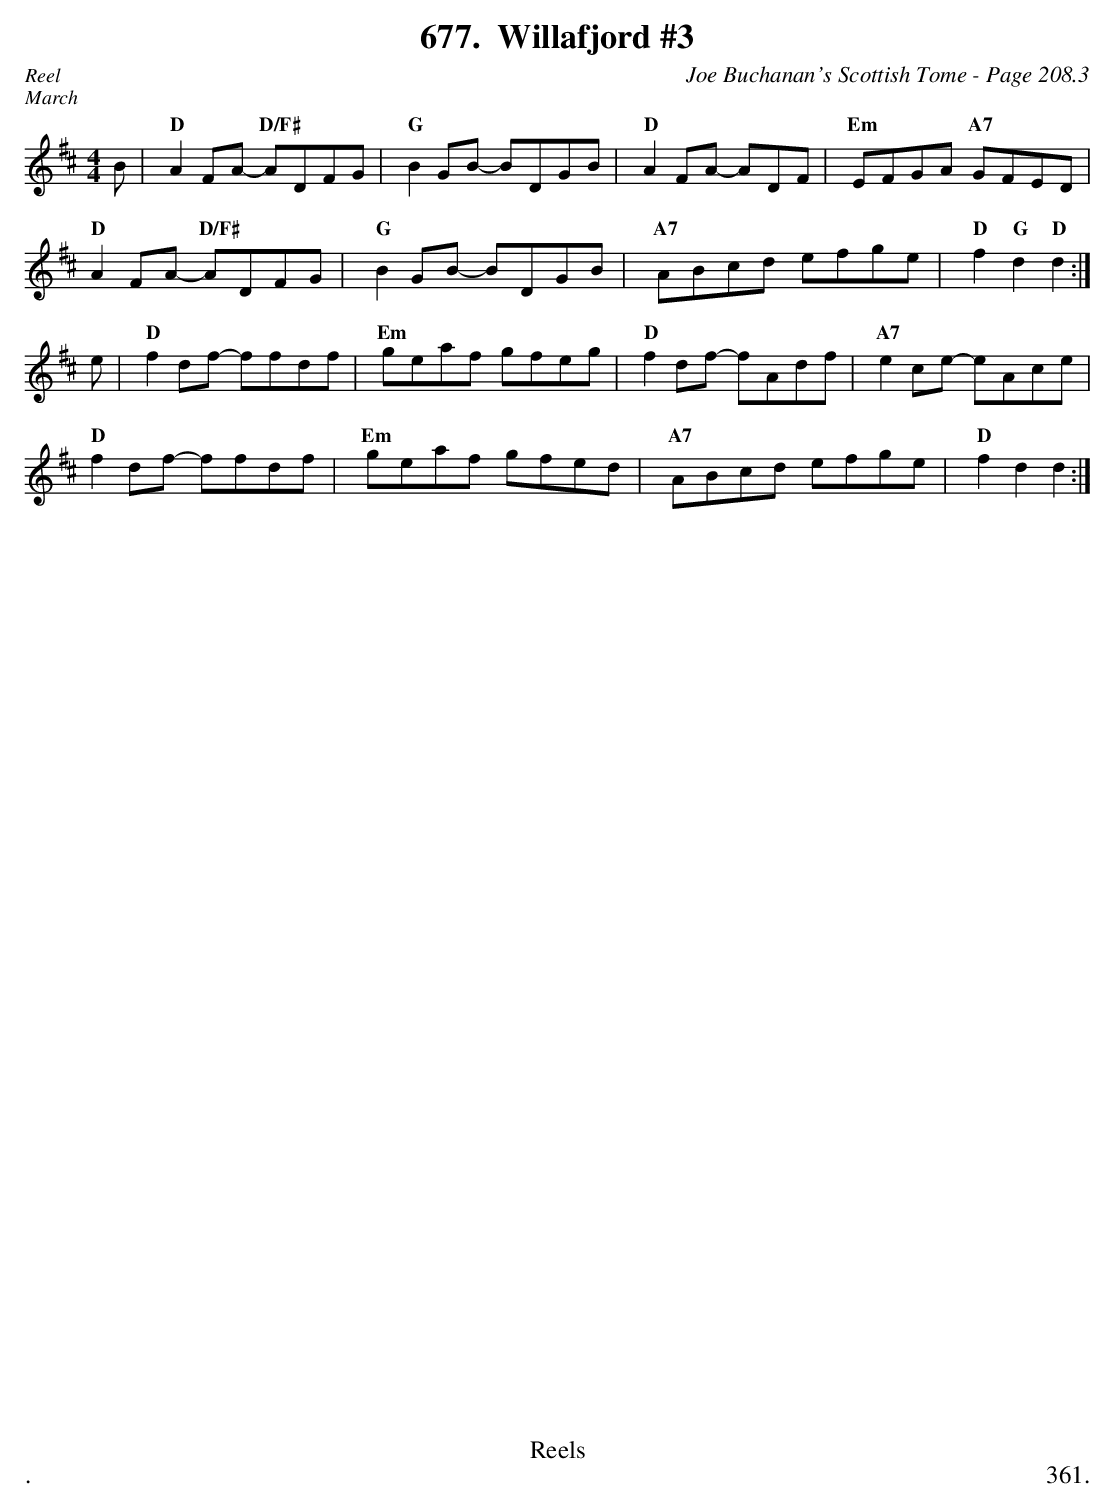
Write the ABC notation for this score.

X:1
T:Willafjord #3
C:Joe Buchanan's Scottish Tome - Page 208.3
L:1/8
M:4/4
K:D
B | "D"A2 FA- "D/F#"ADFG | "G"B2 GB- BDGB | "D"A2 FA- ADF | "Em"EFGA "A7"GFED |
"D"A2 FA- "D/F#"ADFG | "G"B2 GB- BDGB | "A7"ABcd efge | "D"f2 "G"d2 "D"d2 :|
e | "D"f2 df- ffdf | "Em"geaf gfeg | "D"f2 df- fAdf | "A7"e2 ce- eAce |
"D"f2 df- ffdf | "Em"geaf gfed | "A7"ABcd efge | "D"f2 d2 d2 :|
